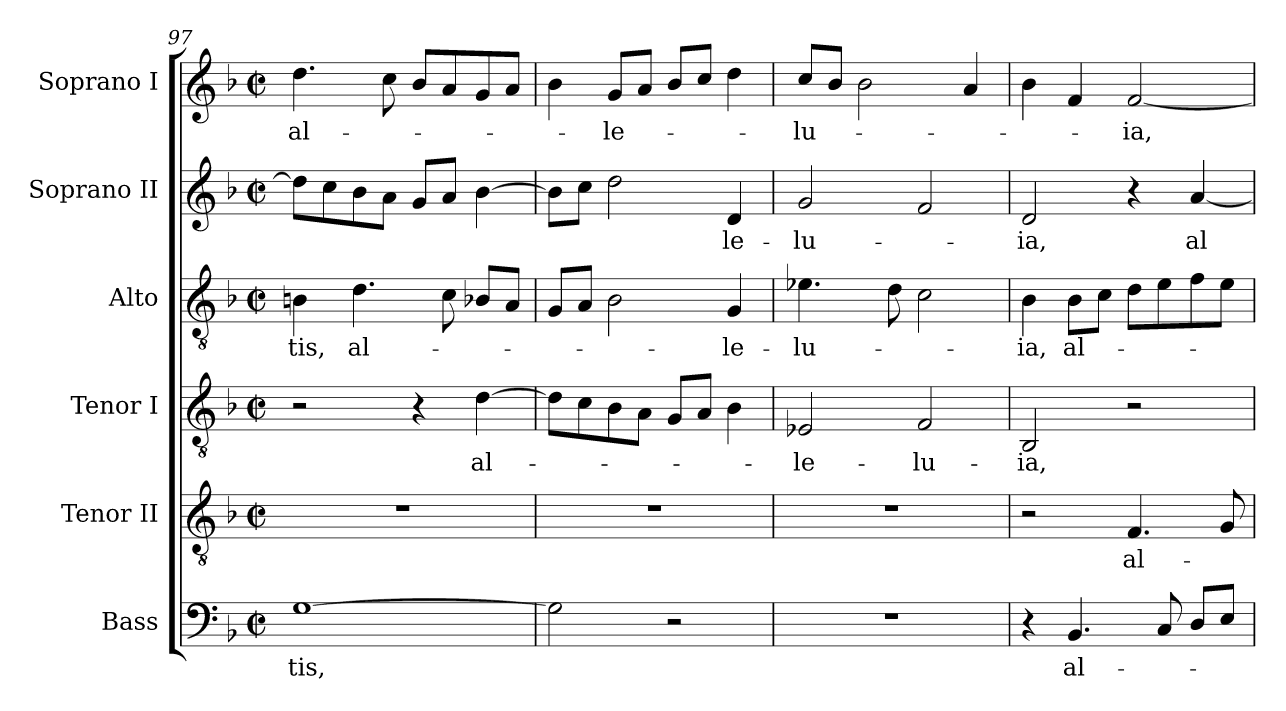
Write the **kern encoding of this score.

**kern	**text	**kern	**text	**kern	**text	**kern	**text	**kern	**text	**kern	**text
*part6	*part6	*part5	*part5	*part4	*part4	*part3	*part3	*part2	*part2	*part1	*part1
*staff6	*staff6	*staff5	*staff5	*staff4	*staff4	*staff3	*staff3	*staff2	*staff2	*staff1	*staff1
*I"Bass	*	*I"Tenor II	*	*I"Tenor I	*	*I"Alto	*	*I"Soprano II	*	*I"Soprano I	*
*I'B.	*	*I'T. II	*	*I'T.	*	*I'A.	*	*	*	*	*
*clefF4	*	*clefGv2	*	*clefGv2	*	*clefGv2	*	*clefG2	*	*clefG2	*
*	*	*ITrd7c12	*	*ITrd7c12	*	*	*	*	*	*	*
*k[b-]	*	*k[b-]	*	*k[b-]	*	*k[b-]	*	*k[b-]	*	*k[b-]	*
*F:	*	*F:	*	*F:	*	*F:	*	*F:	*	*F:	*
*M2/2	*	*M2/2	*	*M2/2	*	*M2/2	*	*M2/2	*	*M2/2	*
*met(c|)	*	*met(c|)	*	*met(c|)	*	*met(c|)	*	*met(c|)	*	*met(c|)	*
=97	=97	=97	=97	=97	=97	=97	=97	=97	=97	=97	=97
!	!LO:LY:b:color=#000000	!	!	!	!	!	!	!	!	!	!
!	!	!	!	!	!	!	!LO:LY:b:color=#000000	!	!	!	!
!	!	!	!	!	!	!	!	!	!	!	!LO:LY:b:color=#000000
[>1Gi	-tis,	1r	.	2r	.	4Bni\	-tis,	8ddi\L]	.	4.ddi\	al-
.	.	.	.	.	.	.	.	8cci\	.	.	.
!	!	!	!	!	!	!	!LO:LY:b:color=#000000	!	!	!	!
.	.	.	.	.	.	4.di\	al-	8b-i\	.	.	.
.	.	.	.	.	.	.	.	8ai\J	.	8cci\	.
.	.	.	.	4r	.	.	.	8gi/L	.	8b-i/L	.
.	.	.	.	.	.	8ci\	.	8ai/J	.	8ai/	.
!	!	!	!	!	!LO:LY:b:color=#000000	!	!	!	!	!	!
.	.	.	.	[>4Di\	al-	8B-Xi/L	.	[>4b-i\	.	8gi/	.
.	.	.	.	.	.	8Ai/J	.	.	.	8ai/J	.
=98	=98	=98	=98	=98	=98	=98	=98	=98	=98	=98	=98
2Gi\]	.	1r	.	8Di\L]	.	8Gi/L	.	8b-i\L]	.	4b-i\	.
.	.	.	.	8Ci\	.	8Ai/J	.	8cci\J	.	.	.
!	!	!	!	!	!	!	!	!	!	!	!LO:LY:b:color=#000000
.	.	.	.	8BB-i\	.	2B-i\	.	2ddi\	.	8gi/L	-le-
.	.	.	.	8AAi\J	.	.	.	.	.	8ai/J	.
2r	.	.	.	8GGi/L	.	.	.	.	.	8b-i/L	.
.	.	.	.	8AAi/J	.	.	.	.	.	8cci/J	.
!	!	!	!	!	!	!	!LO:LY:b:color=#000000	!	!	!	!
!	!	!	!	!	!	!	!	!	!LO:LY:b:color=#000000	!	!
.	.	.	.	4BB-i\	.	4Gi/	-le-	4di/	-le-	4ddi\	.
=99	=99	=99	=99	=99	=99	=99	=99	=99	=99	=99	=99
!	!	!	!	!	!LO:LY:b:color=#000000	!	!	!	!	!	!
!	!	!	!	!	!	!	!LO:LY:b:color=#000000	!	!	!	!
!	!	!	!	!	!	!	!	!	!LO:LY:b:color=#000000	!	!
!	!	!	!	!	!	!	!	!	!	!	!LO:LY:b:color=#000000
1r	.	1r	.	2EE-Xi/	-le-	4.e-Xi\	-lu-	2gi/	-lu-	8cci/L	-lu-
.	.	.	.	.	.	.	.	.	.	8b-i/J	.
.	.	.	.	.	.	.	.	.	.	2b-i\	.
.	.	.	.	.	.	8di\	.	.	.	.	.
!	!	!	!	!	!LO:LY:b:color=#000000	!	!	!	!	!	!
.	.	.	.	2FFi/	-lu-	2ci\	.	2fi/	.	.	.
.	.	.	.	.	.	.	.	.	.	4ai/	.
=100	=100	=100	=100	=100	=100	=100	=100	=100	=100	=100	=100
!	!	!	!	!	!LO:LY:b:color=#000000	!	!	!	!	!	!
!	!	!	!	!	!	!	!LO:LY:b:color=#000000	!	!	!	!
!	!	!	!	!	!	!	!	!	!LO:LY:b:color=#000000	!	!
4r	.	2r	.	2BBB-i/	-ia,	4B-i\	-ia,	2di/	-ia,	4b-i\	.
!	!LO:LY:b:color=#000000	!	!	!	!	!	!	!	!	!	!
!	!	!	!	!	!	!	!LO:LY:b:color=#000000	!	!	!	!
4.BB-i/	al-	.	.	.	.	8B-i\L	al-	.	.	4fi/	.
.	.	.	.	.	.	8ci\J	.	.	.	.	.
!	!	!	!LO:LY:b:color=#000000	!	!	!	!	!	!	!	!
!	!	!	!	!	!	!	!	!	!	!	!LO:LY:b:color=#000000
.	.	4.FFi/	al-	2r	.	8di\L	.	4r	.	[<2fi/	-ia,
8Ci/	.	.	.	.	.	8ei\	.	.	.	.	.
!	!	!	!	!	!	!	!	!	!LO:LY:b:color=#000000	!	!
8Di/L	.	.	.	.	.	8fi\	.	[<4ai/	al-	.	.
8Ei/J	.	8GGi/	.	.	.	8ei\J	.	.	.	.	.
=	=	=	=	=	=	=	=	=	=	=	=
*-	*-	*-	*-	*-	*-	*-	*-	*-	*-	*-	*-
